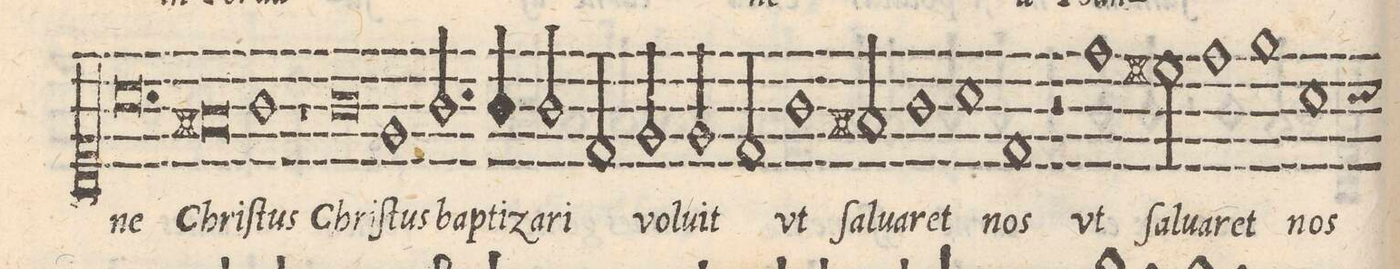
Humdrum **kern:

**kern	**text
*I"CANTO	*
*clefC1	*
*k[]	*
*met(C|)	*
*M2/1	*
0.a	-ne
=41-	=41-
=42-	=42-
0f#X	Chri-
=43-	=43-
1g	-ſtus
1r	.
=44-	=44-
0g	Chri-
=45-	=45-
1e	-ſtus
2.g/	bap-
4g/	-ti-
=46-	=46-
2g/	-za-
2d/	-ri
2e/	vo-
2e/	-lu-
=47-	=47-
2d/	-it
1g	vt
2f#X/	ſa-
=48-	=48-
1g	-lua-
1a	-ret
=49-	=49-
1d	nos
2r	.
1dd\	vt
=50-	=50-
2cc#X\	ſal-
1dd	-ua-
=51-	=51-
1ee	-ret
*custos:a	*
1a	nos
*-	*-
